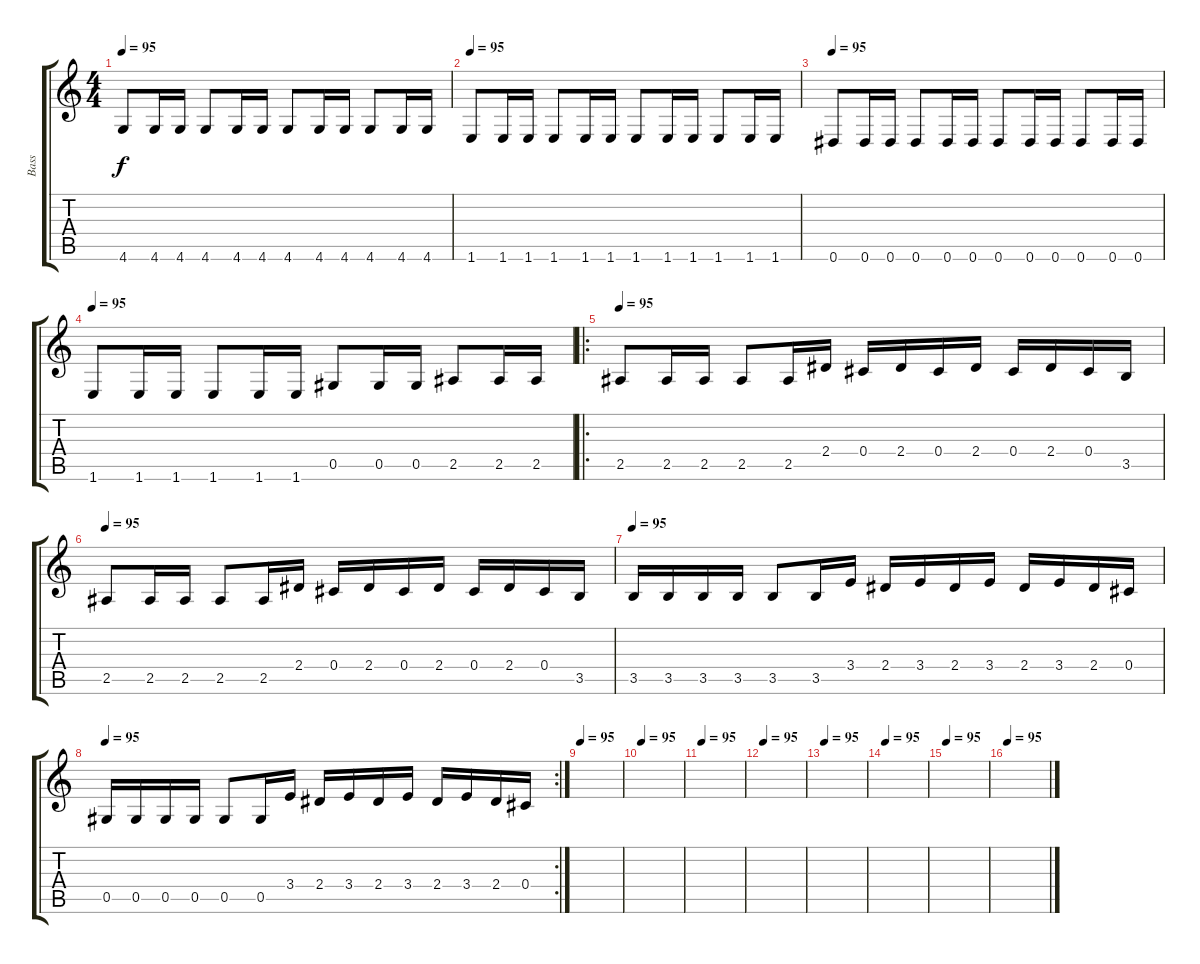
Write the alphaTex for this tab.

\track ("Bass" "Bass") {instrument electricbassfinger}
\staff {score tabs}
\tuning (Eb4 Bb3 Gb3 Db3 Ab2 Eb2) {hide}
\ts (4 4)
\tempo 95
\clef g2
\ks c
4.6.8{dy f} 4.6.16 4.6.16 4.6.8 4.6.16 4.6.16 4.6.8 4.6.16 4.6.16 4.6.8 4.6.16 4.6.16 |
\tempo 95
1.6.8 1.6.16 1.6.16 1.6.8 1.6.16 1.6.16 1.6.8 1.6.16 1.6.16 1.6.8 1.6.16 1.6.16 |
\tempo 95
0.6.8 0.6.16 0.6.16 0.6.8 0.6.16 0.6.16 0.6.8 0.6.16 0.6.16 0.6.8 0.6.16 0.6.16 |
\tempo 95
1.6.8 1.6.16 1.6.16 1.6.8 1.6.16 1.6.16 0.5.8 0.5.16 0.5.16 2.5.8 2.5.16 2.5.16 |
\ro
\tempo 95
2.5.8 2.5.16 2.5.16 2.5.8 2.5.16 2.4.16 0.4.16 2.4.16 0.4.16 2.4.16 0.4.16 2.4.16 0.4.16 3.5.16 |
\tempo 95
2.5.8 2.5.16 2.5.16 2.5.8 2.5.16 2.4.16 0.4.16 2.4.16 0.4.16 2.4.16 0.4.16 2.4.16 0.4.16 3.5.16 |
\tempo 95
3.5.16 3.5.16 3.5.16 3.5.16 3.5.8 3.5.16 3.4.16 2.4.16 3.4.16 2.4.16 3.4.16 2.4.16 3.4.16 2.4.16 0.4.16 |
\rc 2
\tempo 95
0.5.16 0.5.16 0.5.16 0.5.16 0.5.8 0.5.16 3.4.16 2.4.16 3.4.16 2.4.16 3.4.16 2.4.16 3.4.16 2.4.16 0.4.16 |
\tempo 95
|
\tempo 95
|
\tempo 95
|
\tempo 95
|
\tempo 95
|
\tempo 95
|
\tempo 95
|
\tempo 95
